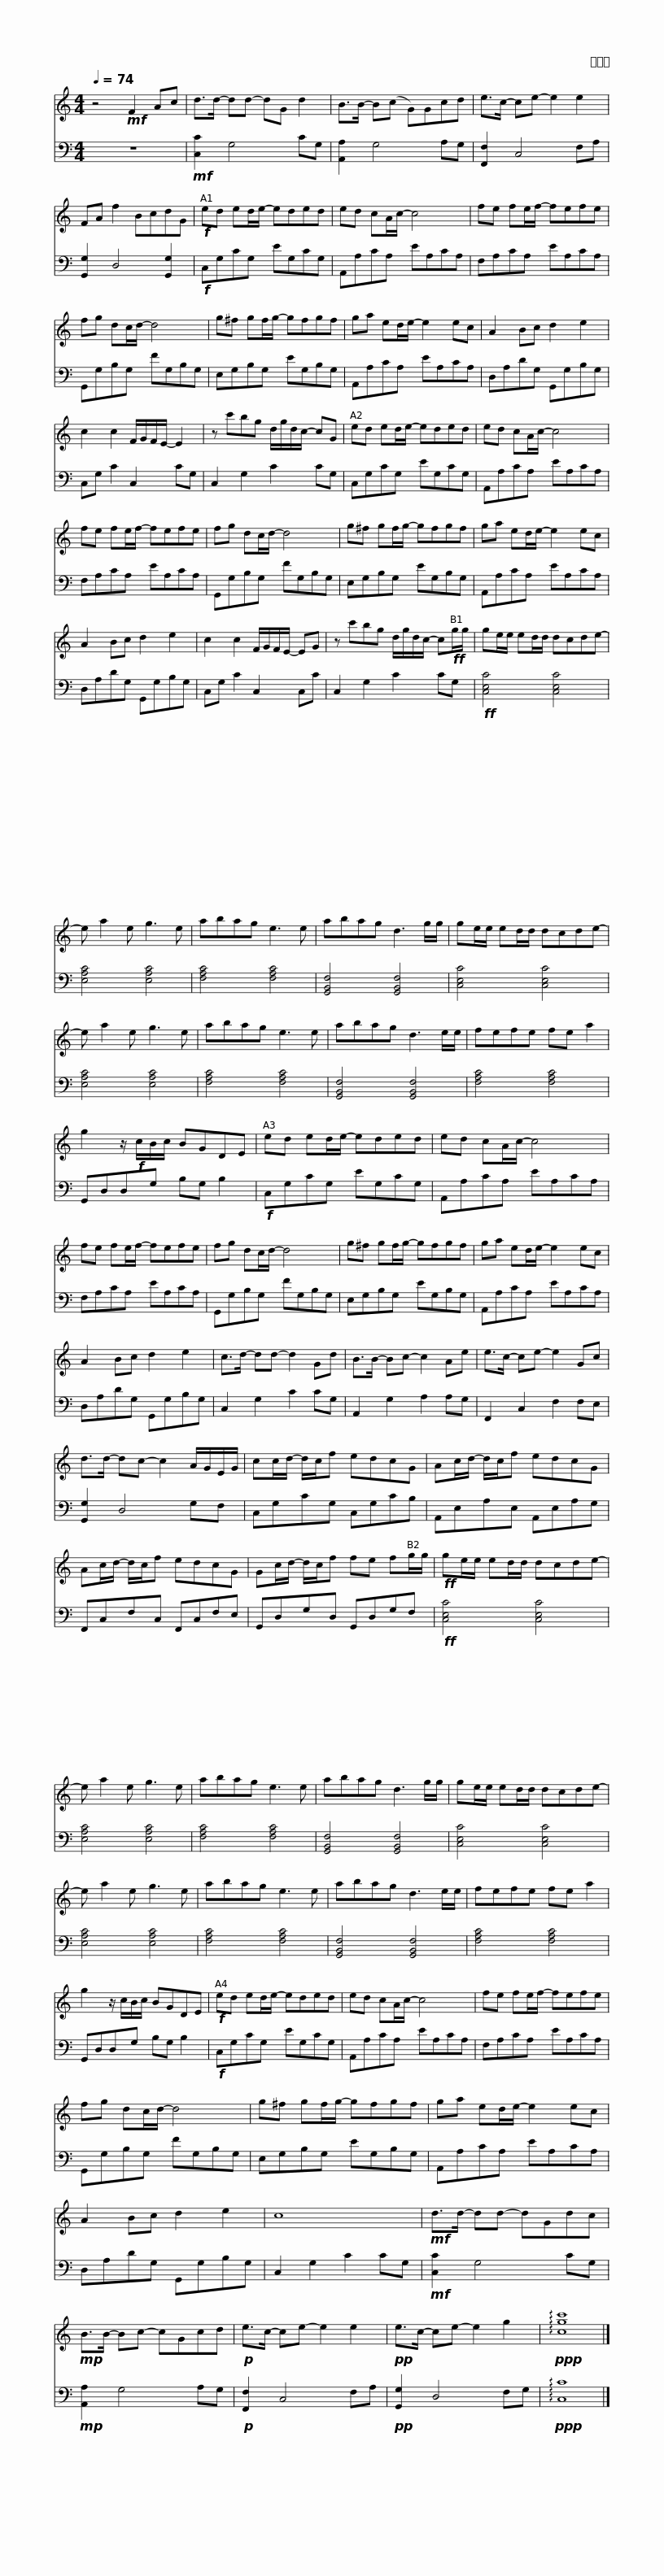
X:1
%%score 1 2
L:1/8
Q:1/4=74
M:4/4
I:linebreak $
K:C
V:1 treble
V:2 bass
V:1
 z4!mf! F2 Ac | d>d- dd- dG d2 | B>B- B(c G)Gcd | e>c- ce- e2 e2 | FA f2 BcdG |$ %5
!f! ed ed/e/- eded | ed cA/c/- c4 | fe fe/f/- fefe | fg dc/d/- d4 |$ g^f gf/g/- gfgf | %10
 ga ed/e/- e2 ec | A2 Bc d2 e2 | c2 c2 F/G/F/E/- E2 |$ z c'bg d/g/d/c/- cG | ed ed/e/- eded | %15
 ed cA/c/- c4 | fe fe/f/- fefe |$ fg dc/d/- d4 | g^f gf/g/- gfgf | ga ed/e/- e2 ec | %20
 A2 Bc d2 e2 | c2 c2 F/G/F/E/- EG |$ z c'bg d/g/d/c/- c!ff!g/g/ | ge/e/ ed/d/ dcde- | e a2 e g3 e | %25
 abag e3 e | abag d3 g/g/ |$ ge/e/ ed/d/ dcde- | e a2 e g3 e | abag e3 e | %30
 abag d3 e/e/ | fefe fe a2 |$ g2 z/!f! c/B/c/ BGDE | ed ed/e/- eded | ed cA/c/- c4 | %35
 fe fe/f/- fefe |$ fg dc/d/- d4 | g^f gf/g/- gfgf | ga ed/e/- e2 ec | A2 Bc d2 e2 | %40
 c>d- dd- d2 Gd |$ B>B- Bc- c2 Ae | e>c- ce- e2 Gc | d>d- dc- c2 A/G/E/G/ | cc/d/- d/c/f edcG | %45
 Ac/d/- d/c/f edcG |$ Ac/d/- d/c/f edcG | Gc/d/- d/c/f fe fg/g/ |!ff! ge/e/ ed/d/ dcde- | e a2 e g3 e | %50
 abag e3 e |$ abag d3 g/g/ | ge/e/ ed/d/ dcde- | e a2 e g3 e | abag e3 e | %55
 abag d3 e/e/ |$ fefe fe a2 | g2 z/ c/B/c/ BGDE |!f! ed ed/e/- eded | ed cA/c/- c4 | %60
 fe fe/f/- fefe |$ fg dc/d/- d4 | g^f gf/g/- gfgf | ga ed/e/- e2 ec | A2 Bc d2 e2 | %65
 c8 |$!mf! d>d- dd- dGdc |!mp! B>B- Bc- cGcd |!p! e>c- ce- e2 e2 |!pp! e>c- ce- e2 g2 | %70
!ppp! !arpeggio![cgc']8 |] %71
V:2
 z8 |!mf! [C,C]2 G,4 CG, | [A,,A,]2 G,4 A,G, | [F,,F,]2 C,4 F,A, | [G,,G,]2 D,4 [G,,G,]2 |$ %5
!f! C,G,CG, EG,CG, | A,,A,CA, EA,CA, | F,A,CA, EA,CA, | G,,G,B,G, FG,B,G, |$ E,G,B,G, EG,B,G, | %10
 A,,A,CA, EA,CA, | D,A,DG, G,,G,B,G, | C,G, C2 C,2 CG, |$ C,2 G,2 C2 CG, | C,G,CG, EG,CG, | %15
 A,,A,CA, EA,CA, | F,A,CA, EA,CA, |$ G,,G,B,G, FG,B,G, | E,G,B,G, EG,B,G, | A,,A,CA, EA,CA, | %20
 D,A,DG, G,,G,B,G, | C,G, C2 C,2 C,C |$ C,2 G,2 C2 CG, |!ff! [C,E,C]4 [C,E,C]4 | [E,A,C]4 [E,A,C]4 | %25
 [F,A,C]4 [F,A,C]4 | [G,,B,,F,]4 [G,,B,,F,]4 |$ [C,E,C]4 [C,E,C]4 | [E,A,C]4 [E,A,C]4 | [F,A,C]4 [F,A,C]4 | %30
 [G,,B,,F,]4 [G,,B,,F,]4 | [F,A,C]4 [F,A,C]4 |$ G,,D,D,G, B,G, B,2 |!f! C,G,CG, EG,CG, | A,,A,CA, EA,CA, | %35
 F,A,CA, EA,CA, |$ G,,G,B,G, FG,B,G, | E,G,B,G, EG,B,G, | A,,A,CA, EA,CA, | D,A,DG, G,,G,B,G, | %40
 C,2 G,2 C2 CG, |$ A,,2 G,2 A,2 A,G, | F,,2 C,2 F,2 F,E, | [G,,G,]2 D,4 G,F, | C,G,CG, C,G,CB, | %45
 A,,E,A,E, A,,E,A,G, |$ F,,C,F,C, F,,C,F,E, | G,,D,G,D, G,,D,G,F, |!ff! [C,E,C]4 [C,E,C]4 | [E,A,C]4 [E,A,C]4 | %50
 [F,A,C]4 [F,A,C]4 |$ [G,,B,,F,]4 [G,,B,,F,]4 | [C,E,C]4 [C,E,C]4 | [E,A,C]4 [E,A,C]4 | [F,A,C]4 [F,A,C]4 | %55
 [G,,B,,F,]4 [G,,B,,F,]4 |$ [F,A,C]4 [F,A,C]4 | G,,D,D,G, B,G, B,2 |!f! C,G,CG, EG,CG, | A,,A,CA, EA,CA, | %60
 F,A,CA, EA,CA, |$ G,,G,B,G, FG,B,G, | E,G,B,G, EG,B,G, | A,,A,CA, EA,CA, | D,A,DG, G,,G,B,G, | %65
 C,2 G,2 C2 CG, |$!mf! [C,C]2 G,4 CG, |!mp! [A,,A,]2 G,4 A,G, |!p! [F,,F,]2 C,4 F,A, |!pp! [G,,G,]2 D,4 F,G, | %70
!ppp! !arpeggio![C,C]8 |] %71
